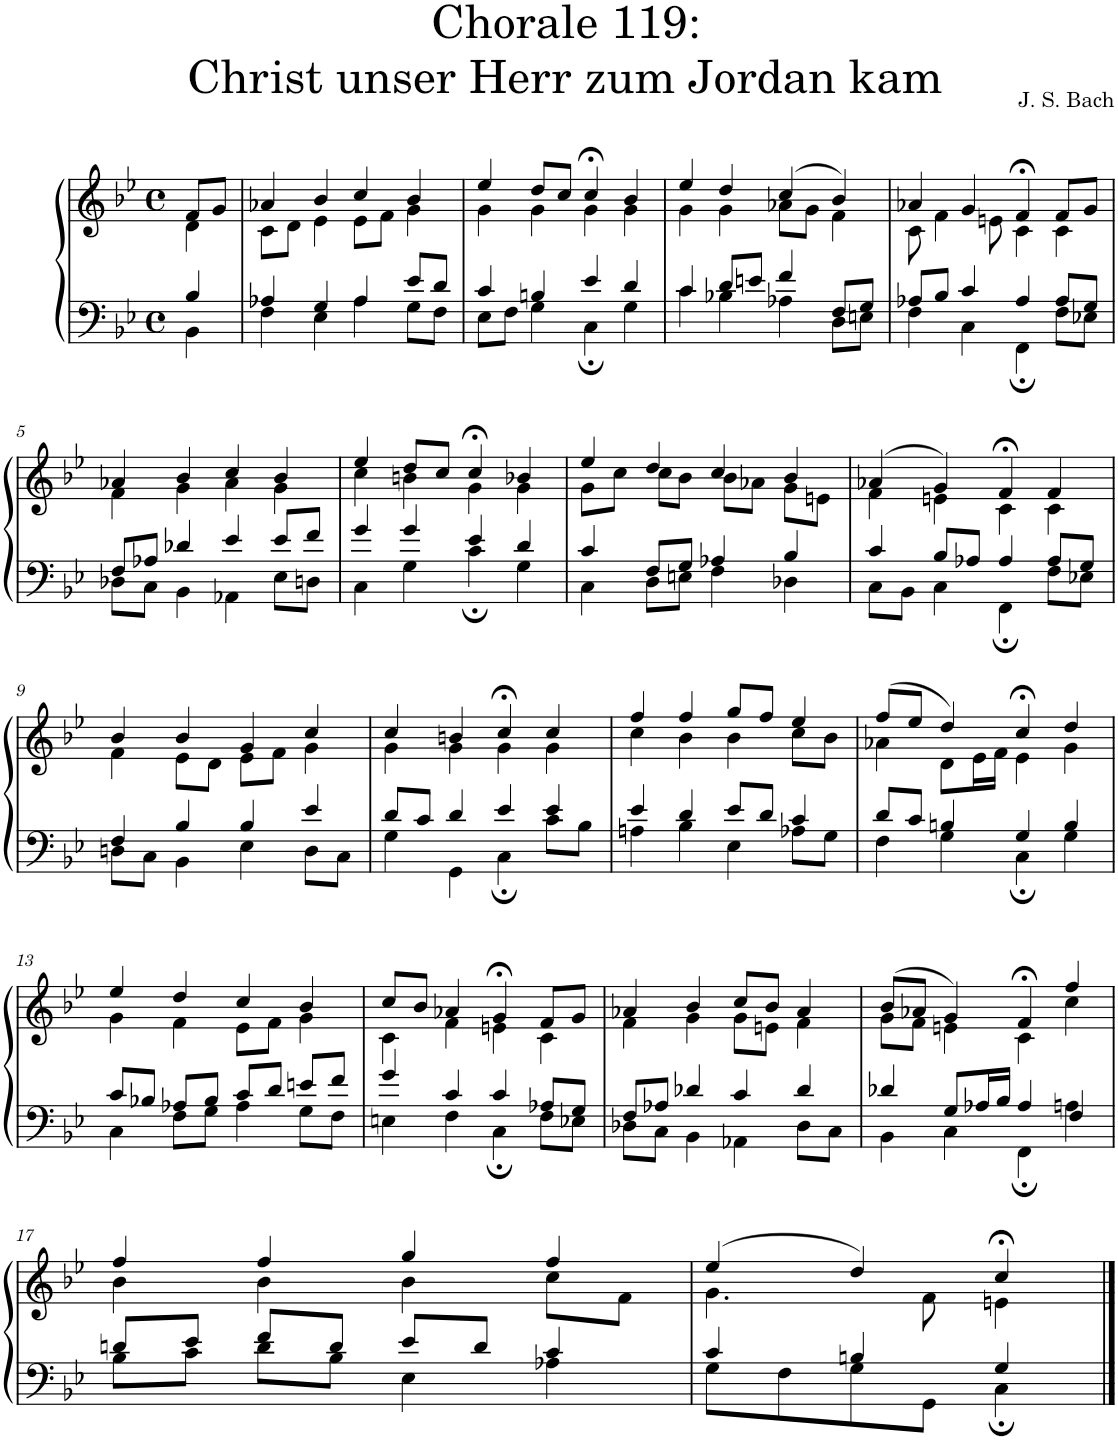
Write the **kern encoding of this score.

**kern	**kern
*part1	*part1
*staff2	*staff1
*I"S,A	*
*clefF4	*clefG2
*k[b-e-]	*k[b-e-]
*M4/4	*M4/4
*met(c)	*met(c)
=	=
*^	*^
4B-/	4BB-\	8f/L	4d\
.	.	8g/J	.
=1	=1	=1	=1
4A-X/	4F\	4a-X/	8c\L
.	.	.	8d\J
4G/	4E-\	4b-/	4e-\
4A-/	4A-\	4cc/	8e-\L
.	.	.	8f\J
8e-/L	8G\L	4b-/	4g\
8d/J	8F\J	.	.
=2	=2	=2	=2
4c/	8E-\L	4ee-/	4g\
.	8F\J	.	.
4Bn/	4G\	8dd/L	4g\
.	.	8cc/J	.
4e-/	4C;\	4cc;</	4g\
4d/	4G\	4b-/	4g\
=3	=3	=3	=3
4c/	4c\	4ee-/	4g\
8d/L	4B-X\	4dd/	4g\
8en/J	.	.	.
4f/	4A-X\	(>4cc/	8a-X\L
.	.	.	8g\J
8F/L	8D\L	4b-/)	4f\
8G/J	8En\J	.	.
=4	=4	=4	=4
8A-X/L	4F\	4a-X/	8c\
8B-/J	.	.	4f\
4c/	4C\	4g/	.
.	.	.	8en\
4A-/	4FF;\	4f;</	4c\
8A-/L	8F\L	8f/L	4c\
8G/J	8E-X\J	8g/J	.
!!LO:LB:g=z	!!
=5	=5	=5	=5
8F/L	8D-X\L	4a-X/	4f\
8A-X/J	8C\J	.	.
4d-X/	4BB-\	4b-/	4g\
4e-/	4AA-X\	4cc/	4a-\
8e-/L	8E-\L	4b-/	4g\
8f/J	8Dn\J	.	.
=6	=6	=6	=6
4g/	4C\	4ee-/	4cc\
4g/	4G\	8dd/L	4bn\
.	.	8cc/J	.
4e-/	4c;\	4cc;</	4g\
4d/	4G\	4b-X/	4g\
=7	=7	=7	=7
4c/	4C\	4ee-/	8g\L
.	.	.	8cc\J
8F/L	8D\L	4dd/	8cc\L
8G/J	8En\J	.	8b-\J
4A-X/	4F\	4cc/	8b-\L
.	.	.	8a-X\J
4B-/	4D-X\	4b-/	8g\L
.	.	.	8en\J
=8	=8	=8	=8
4c/	8C\L	(>4a-X/	4f\
.	8BB-\J	.	.
8B-/L	4C\	4g/)	4en\
8A-X/J	.	.	.
4A-/	4FF;\	4f;</	4c\
8A-/L	8F\L	4f/	4c\
8G/J	8E-X\J	.	.
!!LO:LB:g=z	!!
=9	=9	=9	=9
4F/	8Dn\L	4b-/	4f\
.	8C\J	.	.
4B-/	4BB-\	4b-/	8e-\L
.	.	.	8d\J
4B-/	4E-\	4g/	8e-\L
.	.	.	8f\J
4e-/	8D\L	4cc/	4g\
.	8C\J	.	.
=10	=10	=10	=10
8d/L	4G\	4cc/	4g\
8c/J	.	.	.
4d/	4GG\	4bn/	4g\
4e-/	4C;\	4cc;</	4g\
4e-/	8c\L	4cc/	4g\
.	8B-\J	.	.
=11	=11	=11	=11
4e-/	4An\	4ff/	4cc\
4d/	4B-\	4ff/	4b-\
8e-/L	4E-\	8gg/L	4b-\
8d/J	.	8ff/J	.
4c/	8A-X\L	4ee-/	8cc\L
.	8G\J	.	8b-\J
=12	=12	=12	=12
8d/L	4F\	(>8ff/L	4a-X\
8c/J	.	8ee-/J	.
4Bn/	4G\	4dd/)	8d\L
.	.	.	16e-\L
.	.	.	16f\JJ
4G/	4C;\	4cc;</	4e-\
4B/	4G\	4dd/	4g\
!!LO:LB:g=z	!!
=13	=13	=13	=13
8c/L	4C\	4ee-/	4g\
8B-X/J	.	.	.
8A-X/L	8F\L	4dd/	4f\
8B-/J	8G\J	.	.
8c/L	4A-\	4cc/	8e-\L
8d/J	.	.	8f\J
8en/L	8G\L	4b-/	4g\
8f/J	8F\J	.	.
=14	=14	=14	=14
4g/	4En\	8cc/L	4c\
.	.	8b-/J	.
4c/	4F\	4a-X/	4f\
4c/	4C;\	4g;</	4en\
8A-X/L	8F\L	8f/L	4c\
8G/J	8E-X\J	8g/J	.
=15	=15	=15	=15
8F/L	8D-X\L	4a-X/	4f\
8A-X/J	8C\J	.	.
4d-X/	4BB-\	4b-/	4g\
4c/	4AA-X\	8cc/L	8g\L
.	.	8b-/J	8en\J
4d-/	8D-\L	4a-/	4f\
.	8C\J	.	.
=16	=16	=16	=16
4d-X/	4BB-\	(>8b-/L	8g\L
.	.	8a-X/J	8f\J
8G/L	4C\	4g/)	4en\
16A-X/L	.	.	.
16B-/JJ	.	.	.
4A-/	4FF;\	4f;</	4c\
4F/	4An\	4ff/	4cc\
!!LO:LB:g=z	!!
=17	=17	=17	=17
8dn/L	8B-\L	4ff/	4b-\
8e-/J	8c\J	.	.
8f/L	8d\L	4ff/	4b-\
8d/J	8B-\J	.	.
8e-/L	4E-\	4gg/	4b-\
8d/J	.	.	.
4c/	4A-X\	4ff/	8cc\L
.	.	.	8f\J
=18	=18	=18	=18
4c/	8G\L	(>4ee-/	4.g\
.	8F\	.	.
4Bn/	8G\	4dd/)	.
.	8GG\J	.	8f\
4G/	4C;\	4cc;</	4en\
*v	*v	*	*
*	*v	*v
==	==
*-	*-
